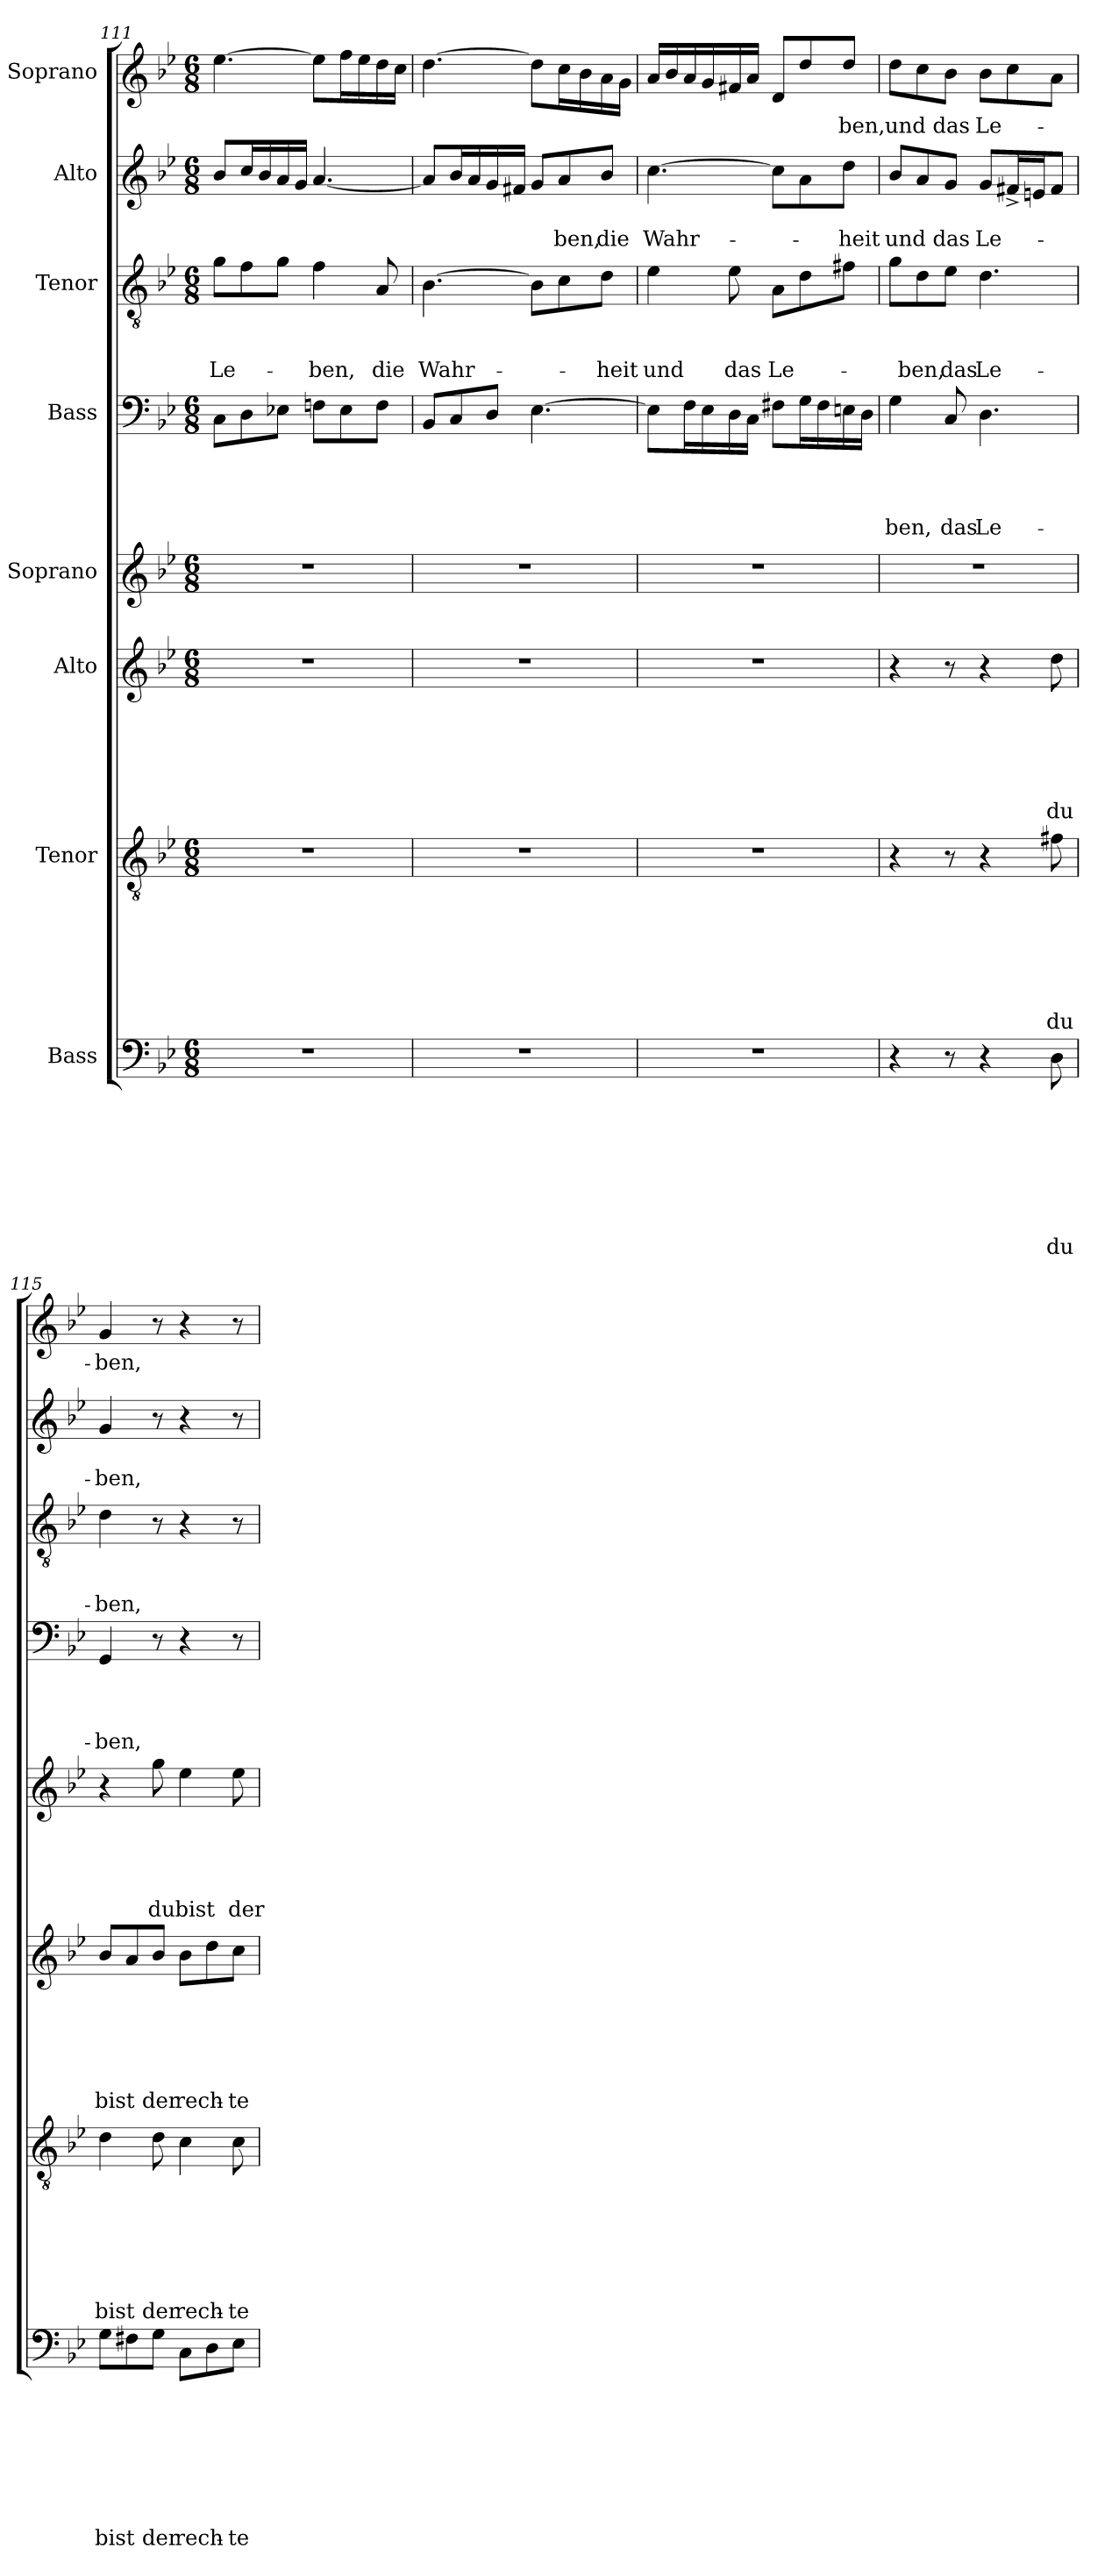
**kern	**text	**text	**text	**text	**text	**text	**text	**text	**kern	**text	**text	**text	**text	**text	**text	**text	**kern	**text	**text	**text	**text	**text	**text	**kern	**text	**text	**text	**text	**text	**kern	**text	**text	**text	**text	**kern	**text	**text	**text	**kern	**text	**text	**kern	**text
*part8	*part8	*part8	*part8	*part8	*part8	*part8	*part8	*part8	*part7	*part7	*part7	*part7	*part7	*part7	*part7	*part7	*part6	*part6	*part6	*part6	*part6	*part6	*part6	*part5	*part5	*part5	*part5	*part5	*part5	*part4	*part4	*part4	*part4	*part4	*part3	*part3	*part3	*part3	*part2	*part2	*part2	*part1	*part1
*staff8	*staff8	*staff8	*staff8	*staff8	*staff8	*staff8	*staff8	*staff8	*staff7	*staff7	*staff7	*staff7	*staff7	*staff7	*staff7	*staff7	*staff6	*staff6	*staff6	*staff6	*staff6	*staff6	*staff6	*staff5	*staff5	*staff5	*staff5	*staff5	*staff5	*staff4	*staff4	*staff4	*staff4	*staff4	*staff3	*staff3	*staff3	*staff3	*staff2	*staff2	*staff2	*staff1	*staff1
*I"Bass	*	*	*	*	*	*	*	*	*I"Tenor	*	*	*	*	*	*	*	*I"Alto	*	*	*	*	*	*	*I"Soprano	*	*	*	*	*	*I"Bass	*	*	*	*	*I"Tenor	*	*	*	*I"Alto	*	*	*I"Soprano	*
*clefF4	*	*	*	*	*	*	*	*	*clefGv2	*	*	*	*	*	*	*	*clefG2	*	*	*	*	*	*	*clefG2	*	*	*	*	*	*clefF4	*	*	*	*	*clefGv2	*	*	*	*clefG2	*	*	*clefG2	*
*k[b-e-]	*	*	*	*	*	*	*	*	*k[b-e-]	*	*	*	*	*	*	*	*k[b-e-]	*	*	*	*	*	*	*k[b-e-]	*	*	*	*	*	*k[b-e-]	*	*	*	*	*k[b-e-]	*	*	*	*k[b-e-]	*	*	*k[b-e-]	*
*B-:	*	*	*	*	*	*	*	*	*B-:	*	*	*	*	*	*	*	*B-:	*	*	*	*	*	*	*B-:	*	*	*	*	*	*B-:	*	*	*	*	*B-:	*	*	*	*B-:	*	*	*B-:	*
*M6/8	*	*	*	*	*	*	*	*	*M6/8	*	*	*	*	*	*	*	*M6/8	*	*	*	*	*	*	*M6/8	*	*	*	*	*	*M6/8	*	*	*	*	*M6/8	*	*	*	*M6/8	*	*	*M6/8	*
=111	=111	=111	=111	=111	=111	=111	=111	=111	=111	=111	=111	=111	=111	=111	=111	=111	=111	=111	=111	=111	=111	=111	=111	=111	=111	=111	=111	=111	=111	=111	=111	=111	=111	=111	=111	=111	=111	=111	=111	=111	=111	=111	=111
!LO:N:vis=1	!	!	!	!	!	!	!	!	!LO:N:vis=1	!	!	!	!	!	!	!	!LO:N:vis=1	!	!	!	!	!	!	!LO:N:vis=1	!	!	!	!	!	!	!	!	!	!	!	!	!	!LO:LY:b	!	!	!	!	!
2.r	.	.	.	.	.	.	.	.	2.r	.	.	.	.	.	.	.	2.r	.	.	.	.	.	.	2.r	.	.	.	.	.	8C\L	.	.	.	.	8g\L	.	.	Le-	8b-/L	.	.	[>4.ee-\	.
.	.	.	.	.	.	.	.	.	.	.	.	.	.	.	.	.	.	.	.	.	.	.	.	.	.	.	.	.	.	8D\	.	.	.	.	8f\	.	.	.	16cc/L	.	.	.	.
.	.	.	.	.	.	.	.	.	.	.	.	.	.	.	.	.	.	.	.	.	.	.	.	.	.	.	.	.	.	.	.	.	.	.	.	.	.	.	16b-/	.	.	.	.
.	.	.	.	.	.	.	.	.	.	.	.	.	.	.	.	.	.	.	.	.	.	.	.	.	.	.	.	.	.	8E-X\J	.	.	.	.	8g\J	.	.	.	16a/	.	.	.	.
.	.	.	.	.	.	.	.	.	.	.	.	.	.	.	.	.	.	.	.	.	.	.	.	.	.	.	.	.	.	.	.	.	.	.	.	.	.	.	16g/JJ	.	.	.	.
!	!	!	!	!	!	!	!	!	!	!	!	!	!	!	!	!	!	!	!	!	!	!	!	!	!	!	!	!	!	!	!	!	!	!	!	!	!	!LO:LY:b	!	!	!	!	!
.	.	.	.	.	.	.	.	.	.	.	.	.	.	.	.	.	.	.	.	.	.	.	.	.	.	.	.	.	.	8Fn\L	.	.	.	.	4f\	.	.	-ben,	[<4.a/	.	.	8ee-\L]	.
.	.	.	.	.	.	.	.	.	.	.	.	.	.	.	.	.	.	.	.	.	.	.	.	.	.	.	.	.	.	8E-\	.	.	.	.	.	.	.	.	.	.	.	16ff\L	.
.	.	.	.	.	.	.	.	.	.	.	.	.	.	.	.	.	.	.	.	.	.	.	.	.	.	.	.	.	.	.	.	.	.	.	.	.	.	.	.	.	.	16ee-\	.
!	!	!	!	!	!	!	!	!	!	!	!	!	!	!	!	!	!	!	!	!	!	!	!	!	!	!	!	!	!	!	!	!	!	!	!	!	!	!LO:LY:b	!	!	!	!	!
.	.	.	.	.	.	.	.	.	.	.	.	.	.	.	.	.	.	.	.	.	.	.	.	.	.	.	.	.	.	8F\J	.	.	.	.	8A/	.	.	die	.	.	.	16dd\	.
.	.	.	.	.	.	.	.	.	.	.	.	.	.	.	.	.	.	.	.	.	.	.	.	.	.	.	.	.	.	.	.	.	.	.	.	.	.	.	.	.	.	16cc\JJ	.
=112	=112	=112	=112	=112	=112	=112	=112	=112	=112	=112	=112	=112	=112	=112	=112	=112	=112	=112	=112	=112	=112	=112	=112	=112	=112	=112	=112	=112	=112	=112	=112	=112	=112	=112	=112	=112	=112	=112	=112	=112	=112	=112	=112
!LO:N:vis=1	!	!	!	!	!	!	!	!	!LO:N:vis=1	!	!	!	!	!	!	!	!LO:N:vis=1	!	!	!	!	!	!	!LO:N:vis=1	!	!	!	!	!	!	!	!	!	!	!	!	!	!LO:LY:b	!	!	!	!	!
2.r	.	.	.	.	.	.	.	.	2.r	.	.	.	.	.	.	.	2.r	.	.	.	.	.	.	2.r	.	.	.	.	.	8BB-/L	.	.	.	.	[>4.B-\	.	.	Wahr-	8a/L]	.	.	[>4.dd\	.
.	.	.	.	.	.	.	.	.	.	.	.	.	.	.	.	.	.	.	.	.	.	.	.	.	.	.	.	.	.	8C/	.	.	.	.	.	.	.	.	16b-/L	.	.	.	.
.	.	.	.	.	.	.	.	.	.	.	.	.	.	.	.	.	.	.	.	.	.	.	.	.	.	.	.	.	.	.	.	.	.	.	.	.	.	.	16a/	.	.	.	.
.	.	.	.	.	.	.	.	.	.	.	.	.	.	.	.	.	.	.	.	.	.	.	.	.	.	.	.	.	.	8D/J	.	.	.	.	.	.	.	.	16g/	.	.	.	.
.	.	.	.	.	.	.	.	.	.	.	.	.	.	.	.	.	.	.	.	.	.	.	.	.	.	.	.	.	.	.	.	.	.	.	.	.	.	.	16f#X/JJ	.	.	.	.
.	.	.	.	.	.	.	.	.	.	.	.	.	.	.	.	.	.	.	.	.	.	.	.	.	.	.	.	.	.	[>4.E-\	.	.	.	.	8B-\L]	.	.	.	8g/L	.	.	8dd\L]	.
!	!	!	!	!	!	!	!	!	!	!	!	!	!	!	!	!	!	!	!	!	!	!	!	!	!	!	!	!	!	!	!	!	!	!	!	!	!	!	!	!	!LO:LY:b	!	!
.	.	.	.	.	.	.	.	.	.	.	.	.	.	.	.	.	.	.	.	.	.	.	.	.	.	.	.	.	.	.	.	.	.	.	8c\	.	.	.	8a/	.	-ben,	16cc\L	.
.	.	.	.	.	.	.	.	.	.	.	.	.	.	.	.	.	.	.	.	.	.	.	.	.	.	.	.	.	.	.	.	.	.	.	.	.	.	.	.	.	.	16b-\	.
!	!	!	!	!	!	!	!	!	!	!	!	!	!	!	!	!	!	!	!	!	!	!	!	!	!	!	!	!	!	!	!	!	!	!	!	!	!	!LO:LY:b	!	!	!LO:LY:b	!	!
.	.	.	.	.	.	.	.	.	.	.	.	.	.	.	.	.	.	.	.	.	.	.	.	.	.	.	.	.	.	.	.	.	.	.	8d\J	.	.	-heit	8b-/J	.	die	16a\	.
.	.	.	.	.	.	.	.	.	.	.	.	.	.	.	.	.	.	.	.	.	.	.	.	.	.	.	.	.	.	.	.	.	.	.	.	.	.	.	.	.	.	16g\JJ	.
=113	=113	=113	=113	=113	=113	=113	=113	=113	=113	=113	=113	=113	=113	=113	=113	=113	=113	=113	=113	=113	=113	=113	=113	=113	=113	=113	=113	=113	=113	=113	=113	=113	=113	=113	=113	=113	=113	=113	=113	=113	=113	=113	=113
!LO:N:vis=1	!	!	!	!	!	!	!	!	!LO:N:vis=1	!	!	!	!	!	!	!	!LO:N:vis=1	!	!	!	!	!	!	!LO:N:vis=1	!	!	!	!	!	!	!	!	!	!	!	!	!	!LO:LY:b	!	!	!LO:LY:b	!	!
2.r	.	.	.	.	.	.	.	.	2.r	.	.	.	.	.	.	.	2.r	.	.	.	.	.	.	2.r	.	.	.	.	.	8E-\L]	.	.	.	.	4e-\	.	.	und	[>4.cc\	.	Wahr-	16a/LL	.
.	.	.	.	.	.	.	.	.	.	.	.	.	.	.	.	.	.	.	.	.	.	.	.	.	.	.	.	.	.	.	.	.	.	.	.	.	.	.	.	.	.	16b-/	.
.	.	.	.	.	.	.	.	.	.	.	.	.	.	.	.	.	.	.	.	.	.	.	.	.	.	.	.	.	.	16F\L	.	.	.	.	.	.	.	.	.	.	.	16a/	.
.	.	.	.	.	.	.	.	.	.	.	.	.	.	.	.	.	.	.	.	.	.	.	.	.	.	.	.	.	.	16E-\	.	.	.	.	.	.	.	.	.	.	.	16g/	.
!	!	!	!	!	!	!	!	!	!	!	!	!	!	!	!	!	!	!	!	!	!	!	!	!	!	!	!	!	!	!	!	!	!	!	!	!	!	!LO:LY:b	!	!	!	!	!
.	.	.	.	.	.	.	.	.	.	.	.	.	.	.	.	.	.	.	.	.	.	.	.	.	.	.	.	.	.	16D\	.	.	.	.	8e-\	.	.	das	.	.	.	16f#X/	.
.	.	.	.	.	.	.	.	.	.	.	.	.	.	.	.	.	.	.	.	.	.	.	.	.	.	.	.	.	.	16C\JJ	.	.	.	.	.	.	.	.	.	.	.	16a/JJ	.
!	!	!	!	!	!	!	!	!	!	!	!	!	!	!	!	!	!	!	!	!	!	!	!	!	!	!	!	!	!	!	!	!	!	!	!	!	!	!LO:LY:b	!	!	!	!	!
.	.	.	.	.	.	.	.	.	.	.	.	.	.	.	.	.	.	.	.	.	.	.	.	.	.	.	.	.	.	8F#X\L	.	.	.	.	8A\L	.	.	Le-	8cc\L]	.	.	8d/L	.
.	.	.	.	.	.	.	.	.	.	.	.	.	.	.	.	.	.	.	.	.	.	.	.	.	.	.	.	.	.	16G\L	.	.	.	.	8d\	.	.	.	8a\	.	.	8dd/	.
.	.	.	.	.	.	.	.	.	.	.	.	.	.	.	.	.	.	.	.	.	.	.	.	.	.	.	.	.	.	16F#\	.	.	.	.	.	.	.	.	.	.	.	.	.
!	!	!	!	!	!	!	!	!	!	!	!	!	!	!	!	!	!	!	!	!	!	!	!	!	!	!	!	!	!	!	!	!	!	!	!	!	!	!	!	!	!LO:LY:b	!	!LO:LY:b
.	.	.	.	.	.	.	.	.	.	.	.	.	.	.	.	.	.	.	.	.	.	.	.	.	.	.	.	.	.	16En\	.	.	.	.	8f#X\J	.	.	.	8dd\J	.	-heit	8dd/J	-ben,
.	.	.	.	.	.	.	.	.	.	.	.	.	.	.	.	.	.	.	.	.	.	.	.	.	.	.	.	.	.	16D\JJ	.	.	.	.	.	.	.	.	.	.	.	.	.
=114	=114	=114	=114	=114	=114	=114	=114	=114	=114	=114	=114	=114	=114	=114	=114	=114	=114	=114	=114	=114	=114	=114	=114	=114	=114	=114	=114	=114	=114	=114	=114	=114	=114	=114	=114	=114	=114	=114	=114	=114	=114	=114	=114
!	!	!	!	!	!	!	!	!	!	!	!	!	!	!	!	!	!	!	!	!	!	!	!	!LO:N:vis=1	!	!	!	!	!	!	!	!	!	!LO:LY:b	!	!	!	!	!	!	!LO:LY:b	!	!LO:LY:b
4r	.	.	.	.	.	.	.	.	4r	.	.	.	.	.	.	.	4r	.	.	.	.	.	.	2.r	.	.	.	.	.	4G\	.	.	.	-ben,	8g\L	.	.	.	8b-/L	.	und	8dd\L	und
!	!	!	!	!	!	!	!	!	!	!	!	!	!	!	!	!	!	!	!	!	!	!	!	!	!	!	!	!	!	!	!	!	!	!	!	!	!	!LO:LY:b	!	!	!	!	!
.	.	.	.	.	.	.	.	.	.	.	.	.	.	.	.	.	.	.	.	.	.	.	.	.	.	.	.	.	.	.	.	.	.	.	8d\	.	.	-ben,	8a/	.	.	8cc\	.
!	!	!	!	!	!	!	!	!	!	!	!	!	!	!	!	!	!	!	!	!	!	!	!	!	!	!	!	!	!	!	!	!	!	!LO:LY:b	!	!	!	!LO:LY:b	!	!	!LO:LY:b	!	!LO:LY:b
8r	.	.	.	.	.	.	.	.	8r	.	.	.	.	.	.	.	8r	.	.	.	.	.	.	.	.	.	.	.	.	8C/	.	.	.	das	8e-\J	.	.	das	8g/J	.	das	8b-\J	das
!	!	!	!	!	!	!	!	!	!	!	!	!	!	!	!	!	!	!	!	!	!	!	!	!	!	!	!	!	!	!	!	!	!	!LO:LY:b	!	!	!	!LO:LY:b	!	!	!LO:LY:b	!	!LO:LY:b
4r	.	.	.	.	.	.	.	.	4r	.	.	.	.	.	.	.	4r	.	.	.	.	.	.	.	.	.	.	.	.	4.D\	.	.	.	Le-	4.d\	.	.	Le-	8g/L	.	Le-	8b-\L	Le-
.	.	.	.	.	.	.	.	.	.	.	.	.	.	.	.	.	.	.	.	.	.	.	.	.	.	.	.	.	.	.	.	.	.	.	.	.	.	.	16f#X^</L	.	.	8cc\	.
.	.	.	.	.	.	.	.	.	.	.	.	.	.	.	.	.	.	.	.	.	.	.	.	.	.	.	.	.	.	.	.	.	.	.	.	.	.	.	16en/J	.	.	.	.
!	!	!	!	!	!	!	!	!LO:LY:b	!	!	!	!	!	!	!	!LO:LY:b	!	!	!	!	!	!	!LO:LY:b	!	!	!	!	!	!	!	!	!	!	!	!	!	!	!	!	!	!	!	!
8D\	.	.	.	.	.	.	.	du	8f#X\	.	.	.	.	.	.	du	8dd\	.	.	.	.	.	du	.	.	.	.	.	.	.	.	.	.	.	.	.	.	.	8f#/J	.	.	8a\J	.
!!LO:PB:g=z
=115	=115	=115	=115	=115	=115	=115	=115	=115	=115	=115	=115	=115	=115	=115	=115	=115	=115	=115	=115	=115	=115	=115	=115	=115	=115	=115	=115	=115	=115	=115	=115	=115	=115	=115	=115	=115	=115	=115	=115	=115	=115	=115	=115
!	!	!	!	!	!	!	!	!LO:LY:b	!	!	!	!	!	!	!	!LO:LY:b	!	!	!	!	!	!	!LO:LY:b	!	!	!	!	!	!	!	!	!	!	!LO:LY:b	!	!	!	!LO:LY:b	!	!	!LO:LY:b	!	!LO:LY:b
8G\L	.	.	.	.	.	.	.	bist	4d\	.	.	.	.	.	.	bist	8b-/L	.	.	.	.	.	bist	4r	.	.	.	.	.	4GG/	.	.	.	-ben,	4d\	.	.	-ben,	4g/	.	-ben,	4g/	-ben,
8F#X\	.	.	.	.	.	.	.	.	.	.	.	.	.	.	.	.	8a/	.	.	.	.	.	.	.	.	.	.	.	.	.	.	.	.	.	.	.	.	.	.	.	.	.	.
!	!	!	!	!	!	!	!	!LO:LY:b	!	!	!	!	!	!	!	!LO:LY:b	!	!	!	!	!	!	!LO:LY:b	!	!	!	!	!	!LO:LY:b	!	!	!	!	!	!	!	!	!	!	!	!	!	!
8G\J	.	.	.	.	.	.	.	der	8d\	.	.	.	.	.	.	der	8b-/J	.	.	.	.	.	der	8gg\	.	.	.	.	du	8r	.	.	.	.	8r	.	.	.	8r	.	.	8r	.
!	!	!	!	!	!	!	!	!LO:LY:b	!	!	!	!	!	!	!	!LO:LY:b	!	!	!	!	!	!	!LO:LY:b	!	!	!	!	!	!LO:LY:b	!	!	!	!	!	!	!	!	!	!	!	!	!	!
8C\L	.	.	.	.	.	.	.	rech-	4c\	.	.	.	.	.	.	rech-	8b-\L	.	.	.	.	.	rech-	4ee-\	.	.	.	.	bist	4r	.	.	.	.	4r	.	.	.	4r	.	.	4r	.
8D\	.	.	.	.	.	.	.	.	.	.	.	.	.	.	.	.	8dd\	.	.	.	.	.	.	.	.	.	.	.	.	.	.	.	.	.	.	.	.	.	.	.	.	.	.
!	!	!	!	!	!	!	!	!LO:LY:b	!	!	!	!	!	!	!	!LO:LY:b	!	!	!	!	!	!	!LO:LY:b	!	!	!	!	!	!LO:LY:b	!	!	!	!	!	!	!	!	!	!	!	!	!	!
8E-\J	.	.	.	.	.	.	.	-te	8c\	.	.	.	.	.	.	-te	8cc\J	.	.	.	.	.	-te	8ee-\	.	.	.	.	der	8r	.	.	.	.	8r	.	.	.	8r	.	.	8r	.
=	=	=	=	=	=	=	=	=	=	=	=	=	=	=	=	=	=	=	=	=	=	=	=	=	=	=	=	=	=	=	=	=	=	=	=	=	=	=	=	=	=	=	=
*-	*-	*-	*-	*-	*-	*-	*-	*-	*-	*-	*-	*-	*-	*-	*-	*-	*-	*-	*-	*-	*-	*-	*-	*-	*-	*-	*-	*-	*-	*-	*-	*-	*-	*-	*-	*-	*-	*-	*-	*-	*-	*-	*-
